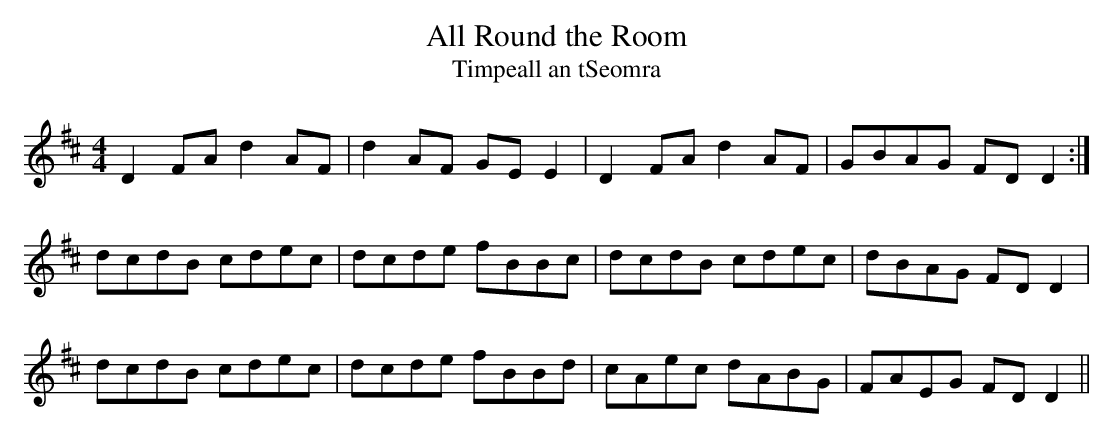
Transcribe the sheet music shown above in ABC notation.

X:1
T: All Round the Room
T: Timpeall an tSeomra
L: 1/8
M: 4/4
K: D
D2 FA d2 AF|d2 AF GE E2|D2 FA d2 AF|GBAG FD D2 :|
dcdB cdec|dcde fBBc|dcdB cdec|dBAG FD D2|
dcdB cdec|dcde fBBd|cAec dABG|FAEG FD D2 ||
